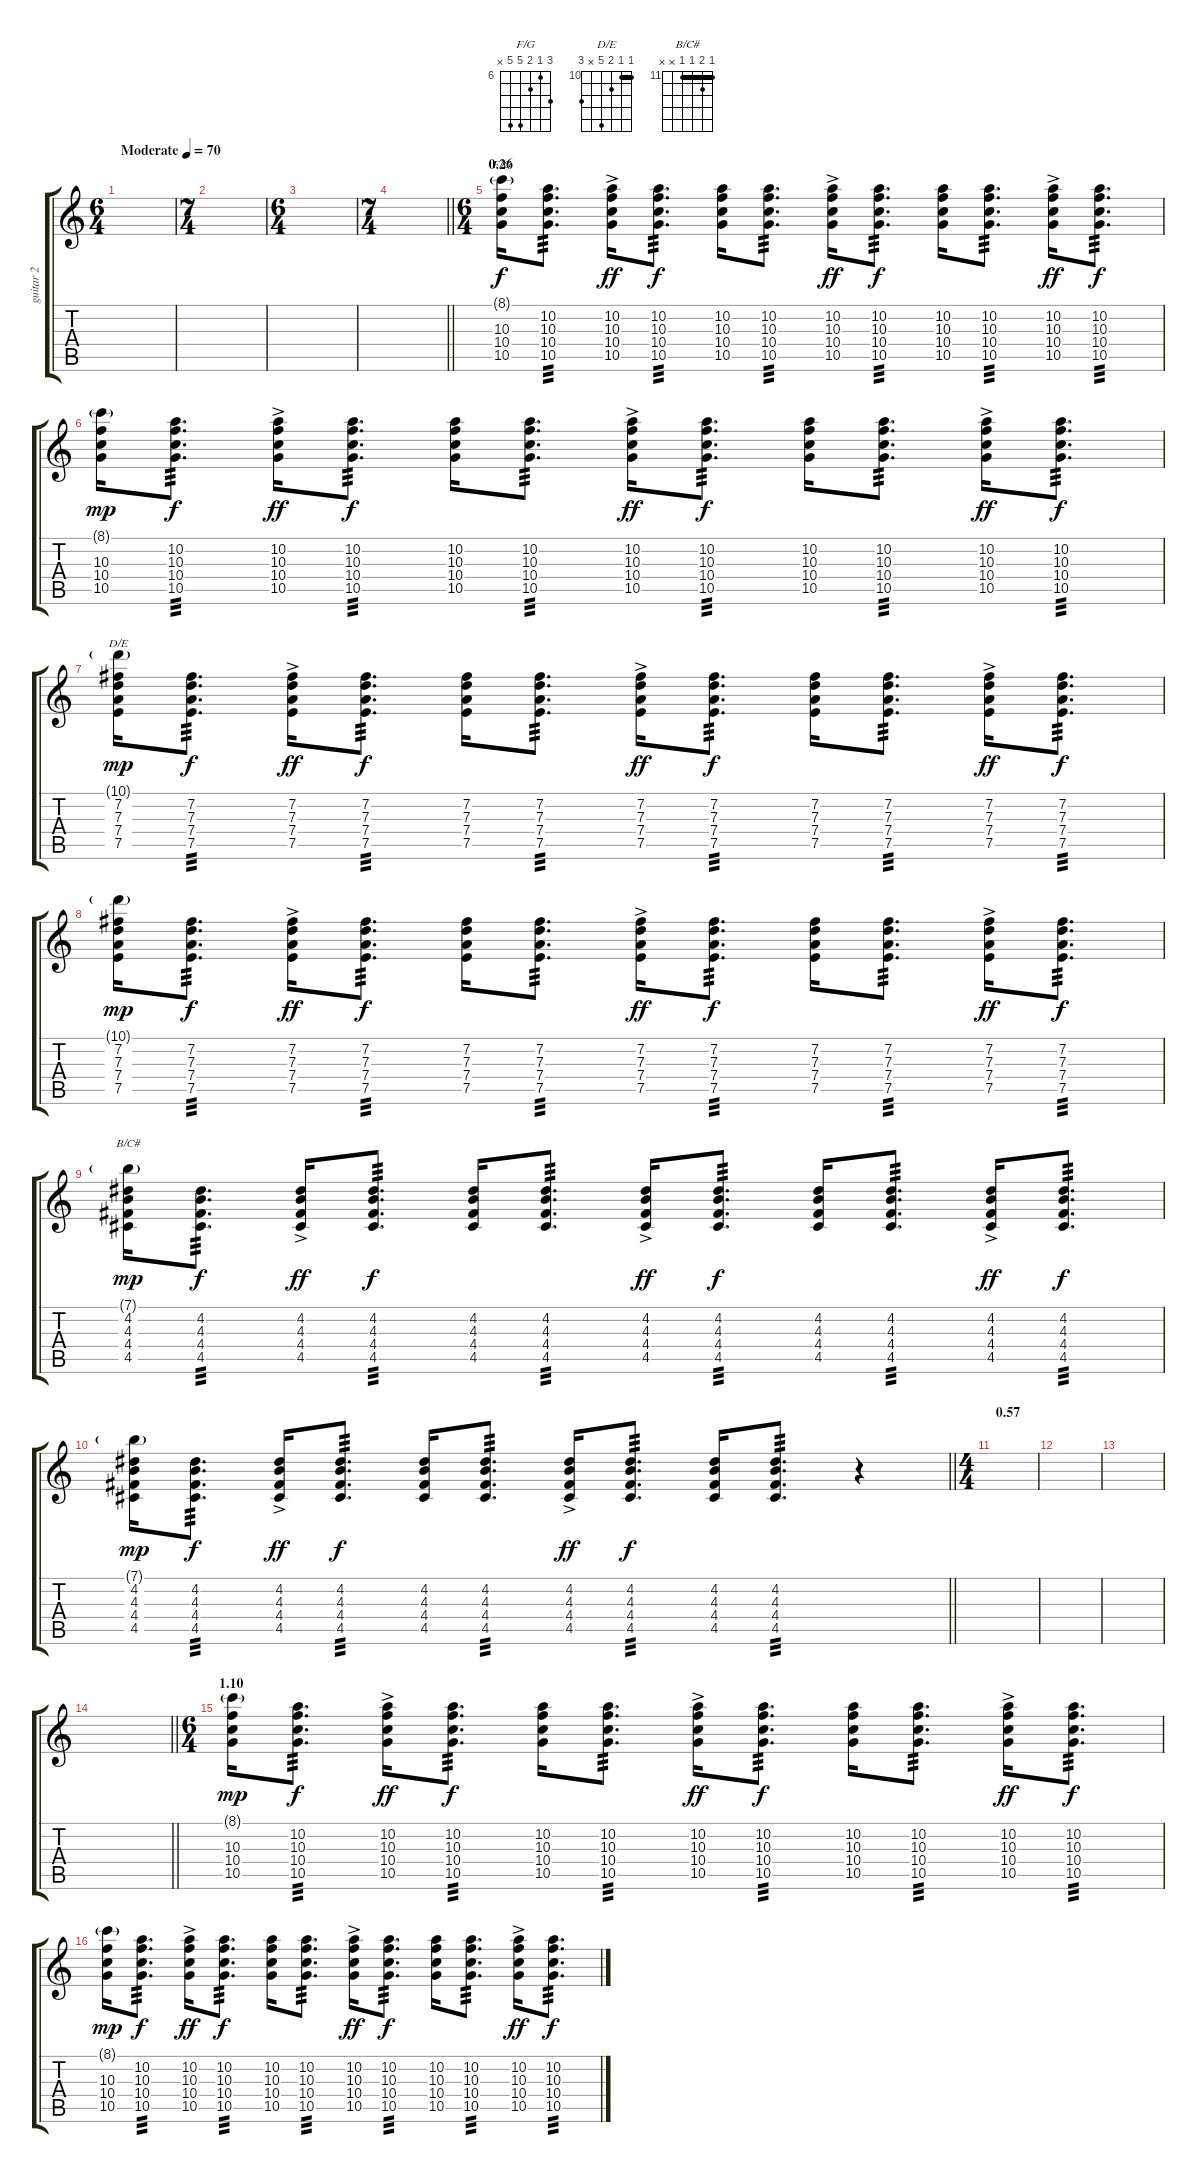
\track ("guitar 2" "guitar 2") {instrument acousticguitarnylon}
\staff {score tabs}
\tuning (E4 B3 G3 D3 A2 E2) {hide}
\chord ("F/G" 8 6 7 10 10 x) {firstfret 6}
\chord ("D/E" 10 10 11 14 x 12) {firstfret 10 barre 10}
\chord ("B/C#" 11 12 11 11 x x) {firstfret 11 barre 11}
\ts (6 4)
\tempo (70 "Moderate")
\clef g2
\ks c
|
\ts (7 4)
|
\ts (6 4)
|
\ts (7 4)
\barLineRight lightlight
|
\ts (6 4)
\section ("" "0.26")
(8.1{g} 10.3 10.4 10.5).16{ch "F/G"} (10.2 10.3 10.4 10.5).8{d tp 3 dy f} (10.2{ac} 10.3{ac} 10.4{ac} 10.5{ac}).16{dy ff} (10.2 10.3 10.4 10.5).8{d tp 3 dy f} (10.2 10.3 10.4 10.5).16 (10.2 10.3 10.4 10.5).8{d tp 3} (10.2{ac} 10.3{ac} 10.4{ac} 10.5{ac}).16{dy ff} (10.2 10.3 10.4 10.5).8{d tp 3 dy f} (10.2 10.3 10.4 10.5).16 (10.2 10.3 10.4 10.5).8{d tp 3} (10.2{ac} 10.3{ac} 10.4{ac} 10.5{ac}).16{dy ff} (10.2 10.3 10.4 10.5).8{d tp 3 dy f} |
(8.1{g} 10.3 10.4 10.5).16{dy mp} (10.2 10.3 10.4 10.5).8{d tp 3 dy f} (10.2{ac} 10.3{ac} 10.4{ac} 10.5{ac}).16{dy ff} (10.2 10.3 10.4 10.5).8{d tp 3 dy f} (10.2 10.3 10.4 10.5).16 (10.2 10.3 10.4 10.5).8{d tp 3} (10.2{ac} 10.3{ac} 10.4{ac} 10.5{ac}).16{dy ff} (10.2 10.3 10.4 10.5).8{d tp 3 dy f} (10.2 10.3 10.4 10.5).16 (10.2 10.3 10.4 10.5).8{d tp 3} (10.2{ac} 10.3{ac} 10.4{ac} 10.5{ac}).16{dy ff} (10.2 10.3 10.4 10.5).8{d tp 3 dy f} |
(10.1{g} 7.2 7.3 7.4 7.5).16{ch "D/E" dy mp} (7.2 7.3 7.4 7.5).8{d tp 3 dy f} (7.2{ac} 7.3{ac} 7.4{ac} 7.5{ac}).16{dy ff} (7.2 7.3 7.4 7.5).8{d tp 3 dy f} (7.2 7.3 7.4 7.5).16 (7.2 7.3 7.4 7.5).8{d tp 3} (7.2{ac} 7.3{ac} 7.4{ac} 7.5{ac}).16{dy ff} (7.2 7.3 7.4 7.5).8{d tp 3 dy f} (7.2 7.3 7.4 7.5).16 (7.2 7.3 7.4 7.5).8{d tp 3} (7.2{ac} 7.3{ac} 7.4{ac} 7.5{ac}).16{dy ff} (7.2 7.3 7.4 7.5).8{d tp 3 dy f} |
(10.1{g} 7.2 7.3 7.4 7.5).16{dy mp} (7.2 7.3 7.4 7.5).8{d tp 3 dy f} (7.2{ac} 7.3{ac} 7.4{ac} 7.5{ac}).16{dy ff} (7.2 7.3 7.4 7.5).8{d tp 3 dy f} (7.2 7.3 7.4 7.5).16 (7.2 7.3 7.4 7.5).8{d tp 3} (7.2{ac} 7.3{ac} 7.4{ac} 7.5{ac}).16{dy ff} (7.2 7.3 7.4 7.5).8{d tp 3 dy f} (7.2 7.3 7.4 7.5).16 (7.2 7.3 7.4 7.5).8{d tp 3} (7.2{ac} 7.3{ac} 7.4{ac} 7.5{ac}).16{dy ff} (7.2 7.3 7.4 7.5).8{d tp 3 dy f} |
(7.1{g} 4.2 4.3 4.4 4.5).16{ch "B/C#" dy mp} (4.2 4.3 4.4 4.5).8{d tp 3 dy f} (4.2{ac} 4.3{ac} 4.4{ac} 4.5{ac}).16{dy ff} (4.2 4.3 4.4 4.5).8{d tp 3 dy f} (4.2 4.3 4.4 4.5).16 (4.2 4.3 4.4 4.5).8{d tp 3} (4.2{ac} 4.3{ac} 4.4{ac} 4.5{ac}).16{dy ff} (4.2 4.3 4.4 4.5).8{d tp 3 dy f} (4.2 4.3 4.4 4.5).16 (4.2 4.3 4.4 4.5).8{d tp 3} (4.2{ac} 4.3{ac} 4.4{ac} 4.5{ac}).16{dy ff} (4.2 4.3 4.4 4.5).8{d tp 3 dy f} |
\barLineRight lightlight
(7.1{g} 4.2 4.3 4.4 4.5).16{dy mp} (4.2 4.3 4.4 4.5).8{d tp 3 dy f} (4.2{ac} 4.3{ac} 4.4{ac} 4.5{ac}).16{dy ff} (4.2 4.3 4.4 4.5).8{d tp 3 dy f} (4.2 4.3 4.4 4.5).16 (4.2 4.3 4.4 4.5).8{d tp 3} (4.2{ac} 4.3{ac} 4.4{ac} 4.5{ac}).16{dy ff} (4.2 4.3 4.4 4.5).8{d tp 3 dy f} (4.2 4.3 4.4 4.5).16 (4.2 4.3 4.4 4.5).8{d tp 3} r.4 |
\ts (4 4)
\section ("" "0.57")
|
|
|
\barLineRight lightlight
|
\ts (6 4)
\section ("" "1.10")
(8.1{g} 10.3 10.4 10.5).16{dy mp} (10.2 10.3 10.4 10.5).8{d tp 3 dy f} (10.2{ac} 10.3{ac} 10.4{ac} 10.5{ac}).16{dy ff} (10.2 10.3 10.4 10.5).8{d tp 3 dy f} (10.2 10.3 10.4 10.5).16 (10.2 10.3 10.4 10.5).8{d tp 3} (10.2{ac} 10.3{ac} 10.4{ac} 10.5{ac}).16{dy ff} (10.2 10.3 10.4 10.5).8{d tp 3 dy f} (10.2 10.3 10.4 10.5).16 (10.2 10.3 10.4 10.5).8{d tp 3} (10.2{ac} 10.3{ac} 10.4{ac} 10.5{ac}).16{dy ff} (10.2 10.3 10.4 10.5).8{d tp 3 dy f} |
(8.1{g} 10.3 10.4 10.5).16{dy mp} (10.2 10.3 10.4 10.5).8{d tp 3 dy f} (10.2{ac} 10.3{ac} 10.4{ac} 10.5{ac}).16{dy ff} (10.2 10.3 10.4 10.5).8{d tp 3 dy f} (10.2 10.3 10.4 10.5).16 (10.2 10.3 10.4 10.5).8{d tp 3} (10.2{ac} 10.3{ac} 10.4{ac} 10.5{ac}).16{dy ff} (10.2 10.3 10.4 10.5).8{d tp 3 dy f} (10.2 10.3 10.4 10.5).16 (10.2 10.3 10.4 10.5).8{d tp 3} (10.2{ac} 10.3{ac} 10.4{ac} 10.5{ac}).16{dy ff} (10.2 10.3 10.4 10.5).8{d tp 3 dy f}
